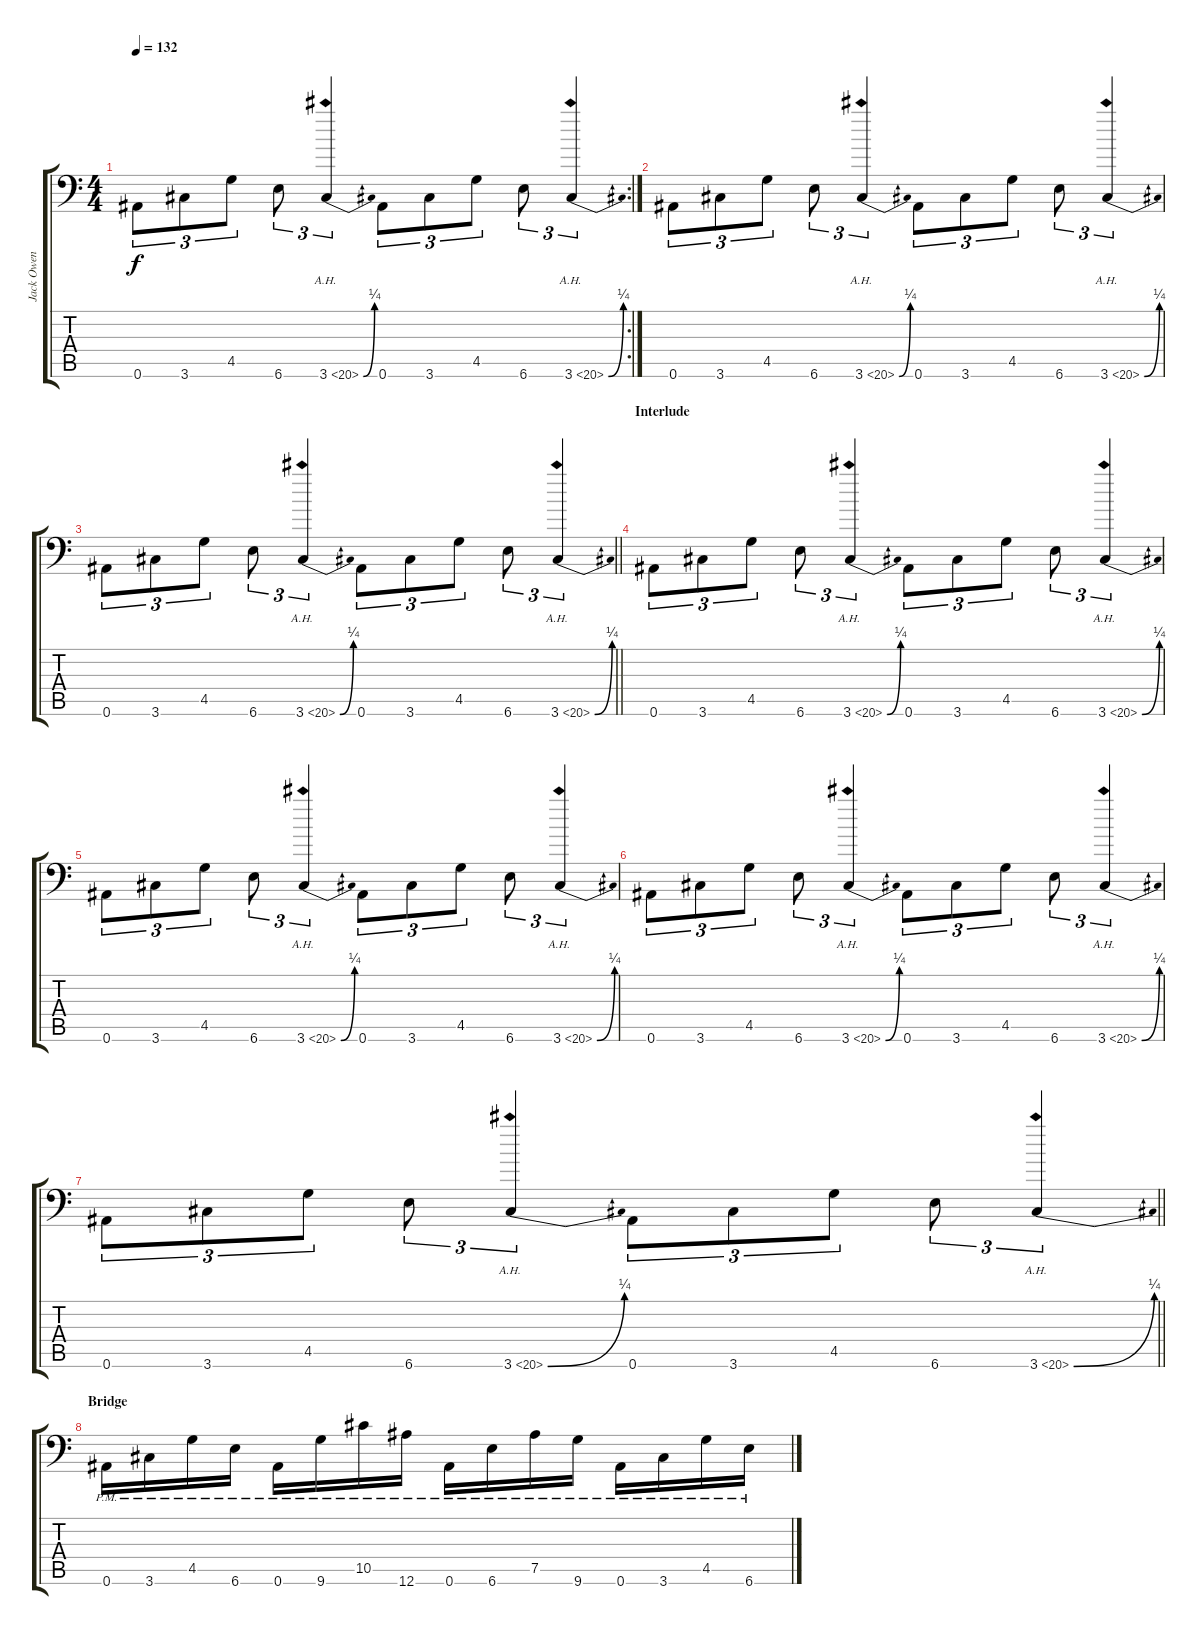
\track ("Jack Owen" "Jack Owen") {instrument distortionguitar}
\staff {score tabs}
\tuning (Bb3 F3 Db3 Ab2 Eb2 Bb1) {hide}
\rc 2
\ts (4 4)
\tempo 132
\clef f4
\ks c
0.6.8{tu (3 2) dy f} 3.6.8{tu (3 2)} 4.5.8{tu (3 2)} 6.6.8{tu (3 2)} 3.6{be (bend 0 0 60 1) ah 17}.4{tu (3 2)} 0.6.8{tu (3 2)} 3.6.8{tu (3 2)} 4.5.8{tu (3 2)} 6.6.8{tu (3 2)} 3.6{be (bend 0 0 60 1) ah 17}.4{tu (3 2)} |
0.6.8{tu (3 2)} 3.6.8{tu (3 2)} 4.5.8{tu (3 2)} 6.6.8{tu (3 2)} 3.6{be (bend 0 0 60 1) ah 17}.4{tu (3 2)} 0.6.8{tu (3 2)} 3.6.8{tu (3 2)} 4.5.8{tu (3 2)} 6.6.8{tu (3 2)} 3.6{be (bend 0 0 60 1) ah 17}.4{tu (3 2)} |
\barLineRight lightlight
0.6.8{tu (3 2)} 3.6.8{tu (3 2)} 4.5.8{tu (3 2)} 6.6.8{tu (3 2)} 3.6{be (bend 0 0 60 1) ah 17}.4{tu (3 2)} 0.6.8{tu (3 2)} 3.6.8{tu (3 2)} 4.5.8{tu (3 2)} 6.6.8{tu (3 2)} 3.6{be (bend 0 0 60 1) ah 17}.4{tu (3 2)} |
\section ("" "Interlude")
0.6.8{tu (3 2)} 3.6.8{tu (3 2)} 4.5.8{tu (3 2)} 6.6.8{tu (3 2)} 3.6{be (bend 0 0 60 1) ah 17}.4{tu (3 2)} 0.6.8{tu (3 2)} 3.6.8{tu (3 2)} 4.5.8{tu (3 2)} 6.6.8{tu (3 2)} 3.6{be (bend 0 0 60 1) ah 17}.4{tu (3 2)} |
0.6.8{tu (3 2)} 3.6.8{tu (3 2)} 4.5.8{tu (3 2)} 6.6.8{tu (3 2)} 3.6{be (bend 0 0 60 1) ah 17}.4{tu (3 2)} 0.6.8{tu (3 2)} 3.6.8{tu (3 2)} 4.5.8{tu (3 2)} 6.6.8{tu (3 2)} 3.6{be (bend 0 0 60 1) ah 17}.4{tu (3 2)} |
0.6.8{tu (3 2)} 3.6.8{tu (3 2)} 4.5.8{tu (3 2)} 6.6.8{tu (3 2)} 3.6{be (bend 0 0 60 1) ah 17}.4{tu (3 2)} 0.6.8{tu (3 2)} 3.6.8{tu (3 2)} 4.5.8{tu (3 2)} 6.6.8{tu (3 2)} 3.6{be (bend 0 0 60 1) ah 17}.4{tu (3 2)} |
\barLineRight lightlight
0.6.8{tu (3 2)} 3.6.8{tu (3 2)} 4.5.8{tu (3 2)} 6.6.8{tu (3 2)} 3.6{be (bend 0 0 60 1) ah 17}.4{tu (3 2)} 0.6.8{tu (3 2)} 3.6.8{tu (3 2)} 4.5.8{tu (3 2)} 6.6.8{tu (3 2)} 3.6{be (bend 0 0 60 1) ah 17}.4{tu (3 2)} |
\section ("" "Bridge")
0.6{pm}.16 3.6{pm}.16 4.5{pm}.16 6.6{pm}.16 0.6{pm}.16 9.6{pm}.16 10.5{pm}.16 12.6{pm}.16 0.6{pm}.16 6.6{pm}.16 7.5{pm}.16 9.6{pm}.16 0.6{pm}.16 3.6{pm}.16 4.5{pm}.16 6.6{pm}.16
